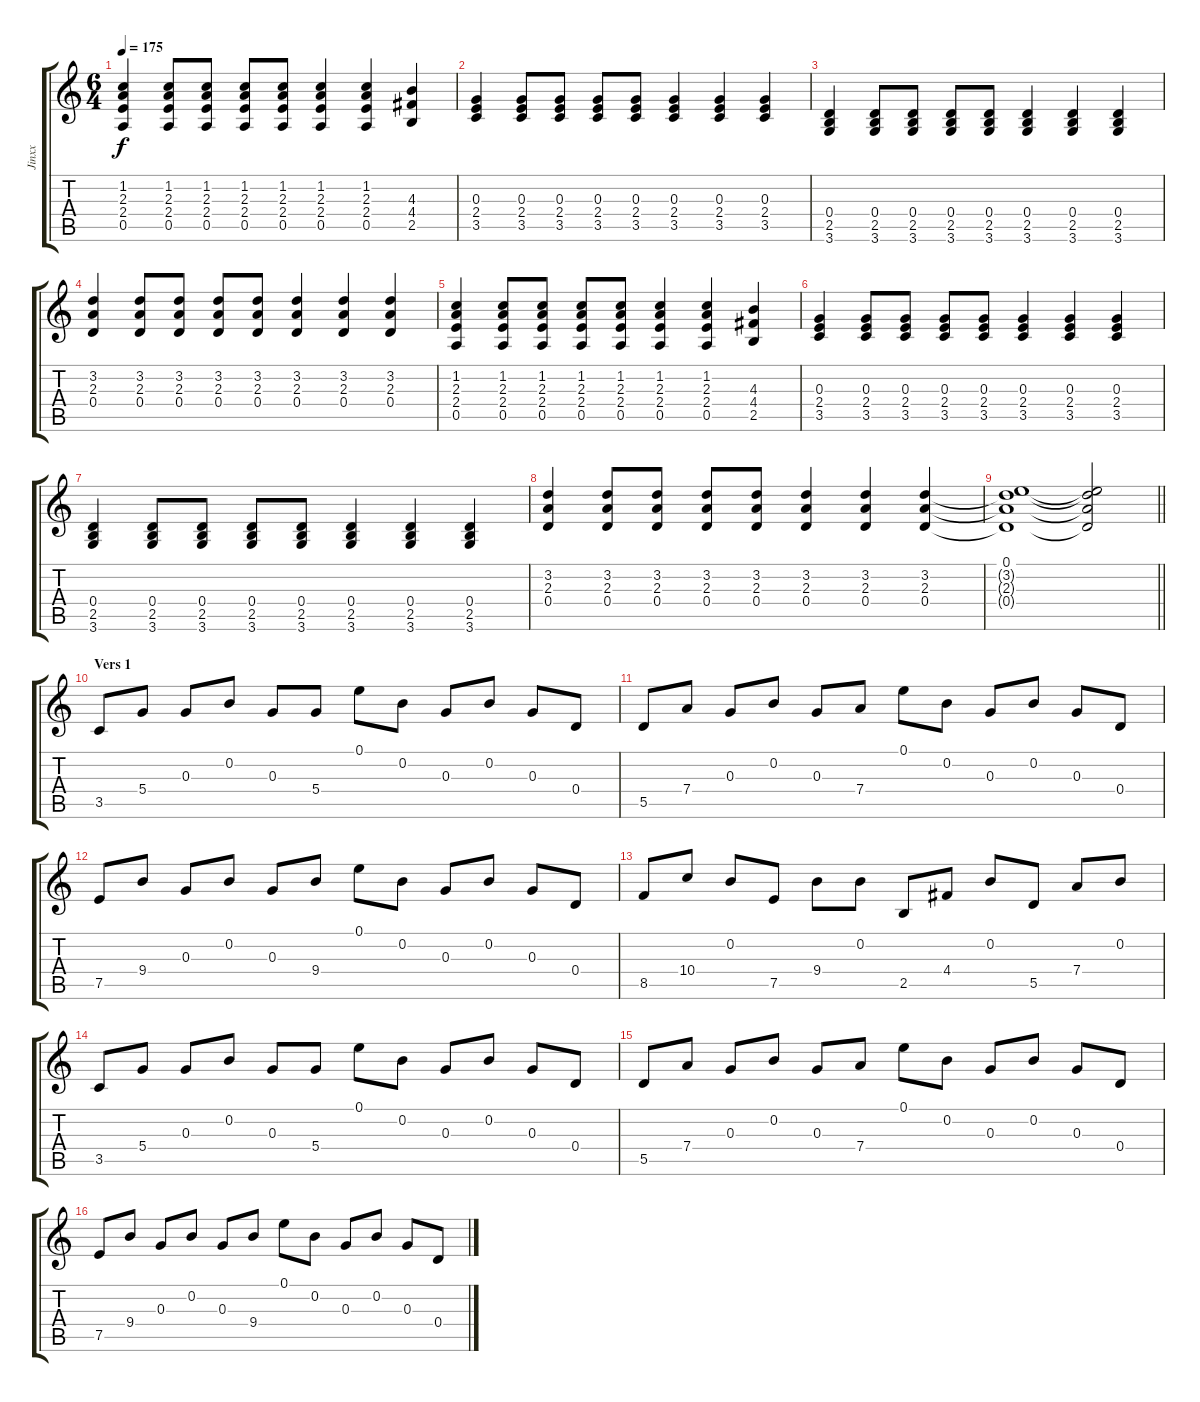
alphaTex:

\track ("Jinxx" "Jinxx") {instrument acousticguitarsteel}
\staff {score tabs}
\tuning (E4 B3 G3 D3 A2 E2) {hide}
\ts (6 4)
\tempo 175
\clef g2
\ks c
(1.2 2.3 2.4 0.5).4{dy f} (1.2 2.3 2.4 0.5).8 (1.2 2.3 2.4 0.5).8 (1.2 2.3 2.4 0.5).8 (1.2 2.3 2.4 0.5).8 (1.2 2.3 2.4 0.5).4 (1.2 2.3 2.4 0.5).4 (4.3 4.4 2.5).4 |
(0.3 2.4 3.5).4 (0.3 2.4 3.5).8 (0.3 2.4 3.5).8 (0.3 2.4 3.5).8 (0.3 2.4 3.5).8 (0.3 2.4 3.5).4 (0.3 2.4 3.5).4 (0.3 2.4 3.5).4 |
(0.4 2.5 3.6).4 (0.4 2.5 3.6).8 (0.4 2.5 3.6).8 (0.4 2.5 3.6).8 (0.4 2.5 3.6).8 (0.4 2.5 3.6).4 (0.4 2.5 3.6).4 (0.4 2.5 3.6).4 |
(3.2 2.3 0.4).4 (3.2 2.3 0.4).8 (3.2 2.3 0.4).8 (3.2 2.3 0.4).8 (3.2 2.3 0.4).8 (3.2 2.3 0.4).4 (3.2 2.3 0.4).4 (3.2 2.3 0.4).4 |
(1.2 2.3 2.4 0.5).4 (1.2 2.3 2.4 0.5).8 (1.2 2.3 2.4 0.5).8 (1.2 2.3 2.4 0.5).8 (1.2 2.3 2.4 0.5).8 (1.2 2.3 2.4 0.5).4 (1.2 2.3 2.4 0.5).4 (4.3 4.4 2.5).4 |
(0.3 2.4 3.5).4 (0.3 2.4 3.5).8 (0.3 2.4 3.5).8 (0.3 2.4 3.5).8 (0.3 2.4 3.5).8 (0.3 2.4 3.5).4 (0.3 2.4 3.5).4 (0.3 2.4 3.5).4 |
(0.4 2.5 3.6).4 (0.4 2.5 3.6).8 (0.4 2.5 3.6).8 (0.4 2.5 3.6).8 (0.4 2.5 3.6).8 (0.4 2.5 3.6).4 (0.4 2.5 3.6).4 (0.4 2.5 3.6).4 |
(3.2 2.3 0.4).4 (3.2 2.3 0.4).8 (3.2 2.3 0.4).8 (3.2 2.3 0.4).8 (3.2 2.3 0.4).8 (3.2 2.3 0.4).4 (3.2 2.3 0.4).4 (3.2 2.3 0.4).4 |
\barLineRight lightlight
(0.1 3.2{t} 2.3{t} 0.4{t}).1 (0.1{t} 3.2{t} 2.3{t} 0.4{t}).2 |
\section ("" "Vers 1")
3.5.8 5.4.8 0.3.8 0.2.8 0.3.8 5.4.8 0.1.8 0.2.8 0.3.8 0.2.8 0.3.8 0.4.8 |
5.5.8 7.4.8 0.3.8 0.2.8 0.3.8 7.4.8 0.1.8 0.2.8 0.3.8 0.2.8 0.3.8 0.4.8 |
7.5.8 9.4.8 0.3.8 0.2.8 0.3.8 9.4.8 0.1.8 0.2.8 0.3.8 0.2.8 0.3.8 0.4.8 |
8.5.8 10.4.8 0.2.8 7.5.8 9.4.8 0.2.8 2.5.8 4.4.8 0.2.8 5.5.8 7.4.8 0.2.8 |
3.5.8 5.4.8 0.3.8 0.2.8 0.3.8 5.4.8 0.1.8 0.2.8 0.3.8 0.2.8 0.3.8 0.4.8 |
5.5.8 7.4.8 0.3.8 0.2.8 0.3.8 7.4.8 0.1.8 0.2.8 0.3.8 0.2.8 0.3.8 0.4.8 |
7.5.8 9.4.8 0.3.8 0.2.8 0.3.8 9.4.8 0.1.8 0.2.8 0.3.8 0.2.8 0.3.8 0.4.8
